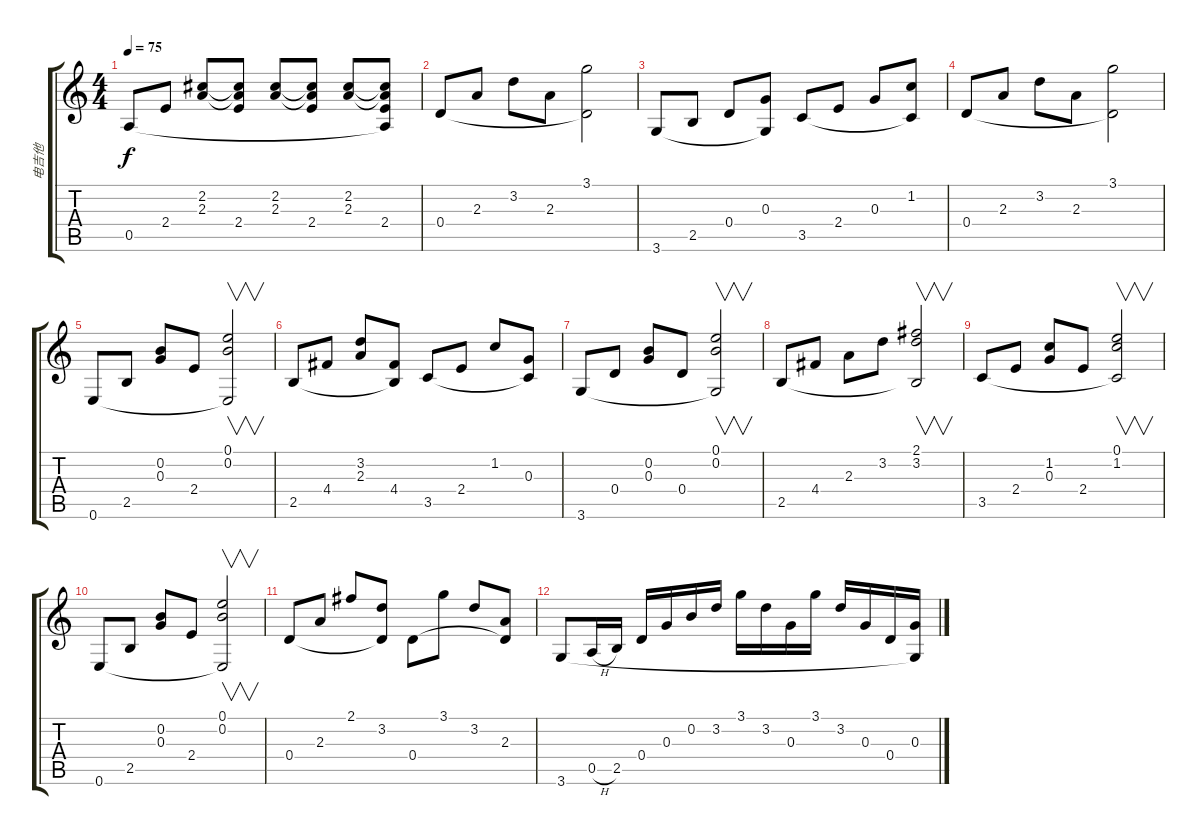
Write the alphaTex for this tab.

\track ("电吉他" "电吉他") {instrument electricguitarclean}
\staff {score tabs}
\tuning (E4 B3 G3 D3 A2 E2) {hide}
\ts (4 4)
\tempo 75
\clef g2
\ks c
0.5.8{dy f} 2.4.8 (2.2 2.3).8 (2.2{t} 2.3{t} 2.4).8 (2.2 2.3).8 (2.2{t} 2.3{t} 2.4).8 (2.2 2.3).8 (2.2{t} 2.3{t} 2.4 0.5{t}).8 |
0.4.8 2.3.8 3.2.8 2.3.8 (3.1 0.4{t}).2 |
3.6.8 2.5.8 0.4.8 (0.3 3.6{t}).8 3.5.8 2.4.8 0.3.8 (1.2 3.5{t}).8 |
0.4.8 2.3.8 3.2.8 2.3.8 (3.1 0.4{t}).2 |
0.6.8 2.5.8 (0.2 0.3).8 2.4.8 (0.1 0.2 0.6{t}).2{v} |
2.5.8 4.4.8 (3.2 2.3).8 (4.4 2.5{t}).8 3.5.8 2.4.8 1.2.8 (0.3 3.5{t}).8 |
3.6.8 0.4.8 (0.2 0.3).8 0.4.8 (0.1 0.2 3.6{t}).2{v} |
2.5.8 4.4.8 2.3.8 3.2.8 (2.1 3.2 2.5{t}).2{v} |
3.5.8 2.4.8 (1.2 0.3).8 2.4.8 (0.1 1.2 3.5{t}).2{v} |
0.6.8 2.5.8 (0.2 0.3).8 2.4.8 (0.1 0.2 0.6{t}).2{v} |
0.4.8 2.3.8 2.1.8 (3.2 0.4{t}).8 0.4.8 3.1.8 3.2.8 (2.3 0.4{t}).8 |
3.6.8 0.5{h}.16 2.5.16 0.4.16 0.3.16 0.2.16 3.2.16 3.1.16 3.2.16 0.3.16 3.1.16 3.2.16 0.3.16 0.4.16 (0.3 3.6{t}).16
